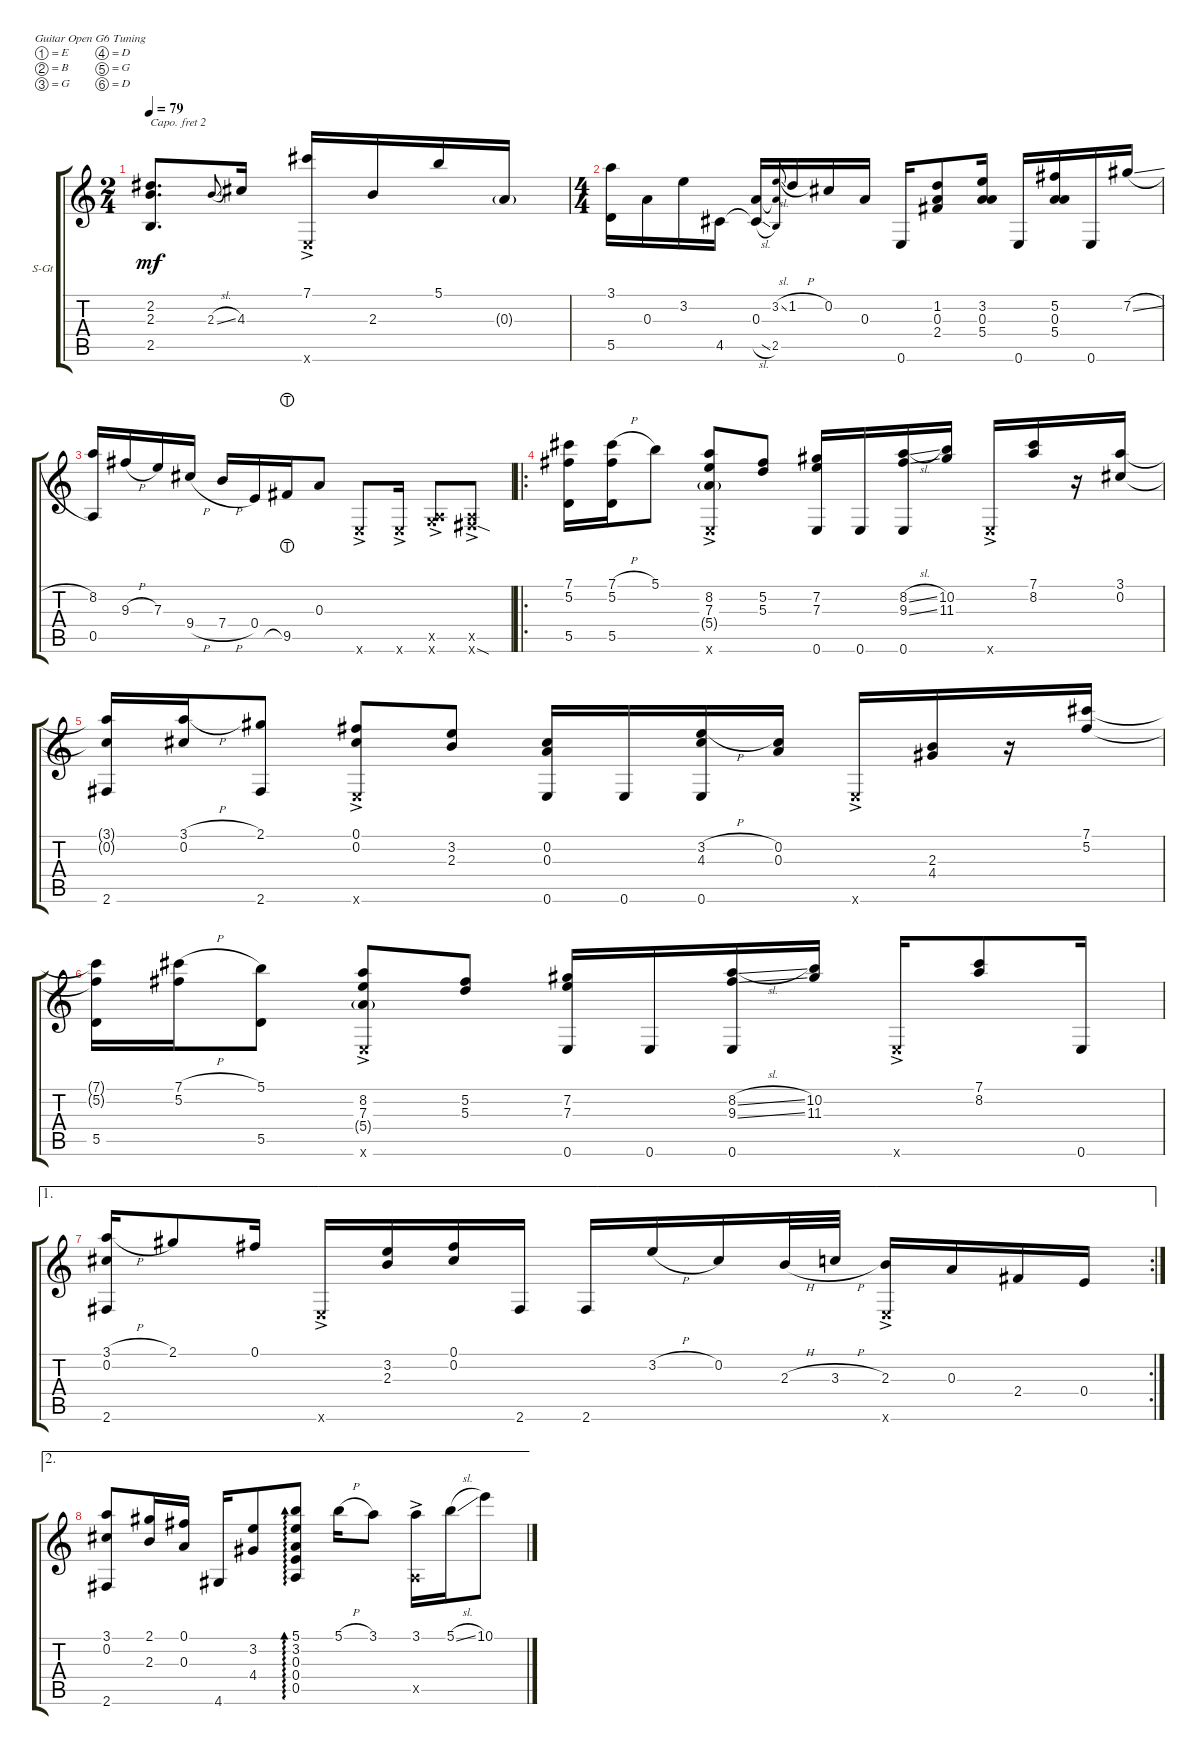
\defaultSystemsLayout 4
\bracketExtendMode groupsimilarinstruments
\firstSystemTrackNameOrientation horizontal
\otherSystemsTrackNameOrientation horizontal
\track ("Steel Guitar" "S-Gt") {instrument acousticguitarsteel}
\staff {score tabs}
\capo 2
\tuning (E4 B3 G3 D3 G2 D2)
\ts (2 4)
\tempo 79
\clef g2
\ks c
(2.2 2.3 2.5).8{d dy mf} 2.3{sl}.8{gr onbeat} 4.3.16 (7.1 0.6{ac x}).16 2.3.16 5.1.16 0.3{g}.16 |
\ts (4 4)
(3.1 5.5).16 0.3.16 3.2.16 4.5.16 (0.3 4.5{sl t}).16 (3.2{sl} 0.3{t} 2.5).8{gr onbeat} 1.2{h}.16 0.2.16 0.3.16 0.6.16 (2.4 0.3 1.2).8 (3.2 0.3 5.4).16 0.6.16 (5.2 0.3 5.4).16 0.6.16 7.2{sl}.16 |
(8.2 0.5).16 9.3{h}.16 7.3.16 9.4{h}.16 7.4{h}.16 0.4.16 9.5{lht}.16 0.3.8 0.6{ac x}.8 0.6{ac x}.16 (3.6{ac x} 0.5{x}).8 (2.6{sod ac x} 0.5{x}).8 |
\ro
(5.5 5.2 7.1).16 (7.1{h} 5.2 5.5).16 5.1.8 (8.2 7.3 5.4{g} 0.6{ac x}).8 (5.2 5.3).8 (7.2 7.3 0.6).16 0.6.16 (0.6 9.3{sl} 8.2{sl}).16 (10.2 11.3).16 0.6{ac x}.16 (7.1 8.2).16 r.16 (3.1 0.2).16 |
(3.1{t} 0.2{t} 2.6).16 (0.2 3.1{h}).16 (2.1 2.6).8 (0.1 0.2 0.6{ac x}).8 (3.2 2.3).8 (0.2 0.3 0.6).16 0.6.16 (0.6 4.3{h} 3.2{h}).16 (0.2 0.3).16 0.6{ac x}.16 (2.3 4.4).16 r.16 (7.1 5.2).16 |
(7.1{t} 5.2{t} 5.5).16 (7.1{h} 5.2).16 (5.1 5.5).8 (8.2 7.3 5.4{g} 0.6{ac x}).8 (5.2 5.3).8 (7.2 7.3 0.6).16 0.6.16 (0.6 9.3{sl} 8.2{sl}).16 (10.2 11.3).16 0.6{ac x}.16 (7.1 8.2).8 0.6.16 |
\ae 1
\rc 2
(3.1{h} 0.2 2.6).16 2.1.8 0.1.16 0.6{ac x}.16 (3.2 2.3).16 (0.1 0.2).16 2.6.16 2.6.16 3.2{h}.16 0.2.16 2.3{h}.32 3.3{h}.32 (2.3 0.6{ac x}).16 0.3.16 2.4.16 0.4.16 |
\ae 2
(3.1 0.2 2.6).8 (2.1 2.3).16 (0.1 0.3).16 4.6.16 (3.2 4.4).8 (5.1 3.2 0.4 0.3 0.5).8{ad 0} 5.1{h}.16 3.1.8 (3.1 0.5{ac x}).16 5.1{sl}.16 10.1.8
